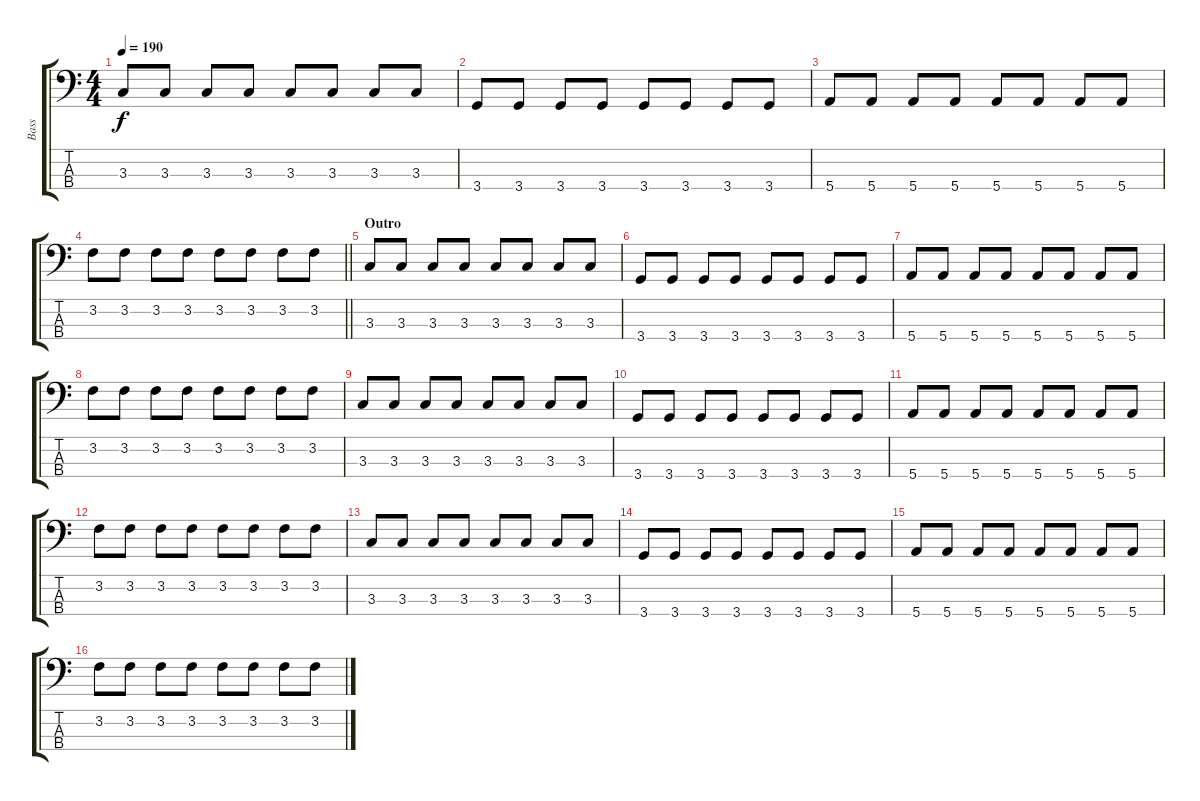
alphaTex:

\track ("Bass" "Bass") {instrument electricbasspick}
\staff {score tabs}
\tuning (G2 D2 A1 E1) {hide}
\ts (4 4)
\tempo 190
\clef f4
\ks c
3.3.8{dy f} 3.3.8 3.3.8 3.3.8 3.3.8 3.3.8 3.3.8 3.3.8 |
3.4.8 3.4.8 3.4.8 3.4.8 3.4.8 3.4.8 3.4.8 3.4.8 |
5.4.8 5.4.8 5.4.8 5.4.8 5.4.8 5.4.8 5.4.8 5.4.8 |
\barLineRight lightlight
3.2.8 3.2.8 3.2.8 3.2.8 3.2.8 3.2.8 3.2.8 3.2.8 |
\section ("" "Outro")
3.3.8 3.3.8 3.3.8 3.3.8 3.3.8 3.3.8 3.3.8 3.3.8 |
3.4.8 3.4.8 3.4.8 3.4.8 3.4.8 3.4.8 3.4.8 3.4.8 |
5.4.8 5.4.8 5.4.8 5.4.8 5.4.8 5.4.8 5.4.8 5.4.8 |
3.2.8 3.2.8 3.2.8 3.2.8 3.2.8 3.2.8 3.2.8 3.2.8 |
3.3.8 3.3.8 3.3.8 3.3.8 3.3.8 3.3.8 3.3.8 3.3.8 |
3.4.8 3.4.8 3.4.8 3.4.8 3.4.8 3.4.8 3.4.8 3.4.8 |
5.4.8 5.4.8 5.4.8 5.4.8 5.4.8 5.4.8 5.4.8 5.4.8 |
3.2.8 3.2.8 3.2.8 3.2.8 3.2.8 3.2.8 3.2.8 3.2.8 |
3.3.8 3.3.8 3.3.8 3.3.8 3.3.8 3.3.8 3.3.8 3.3.8 |
3.4.8 3.4.8 3.4.8 3.4.8 3.4.8 3.4.8 3.4.8 3.4.8 |
5.4.8 5.4.8 5.4.8 5.4.8 5.4.8 5.4.8 5.4.8 5.4.8 |
3.2.8 3.2.8 3.2.8 3.2.8 3.2.8 3.2.8 3.2.8 3.2.8
